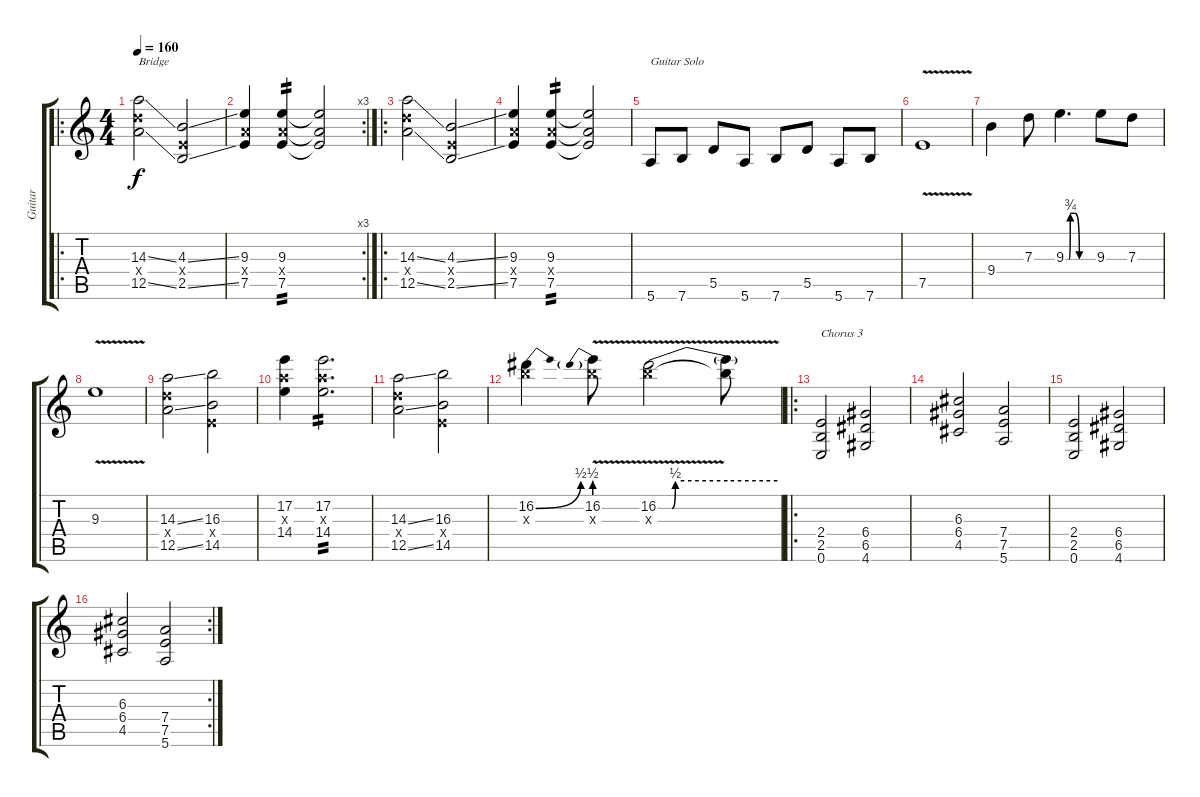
\track ("Guitar" "Guitar") {instrument distortionguitar}
\staff {score tabs}
\tuning (E4 B3 G3 D3 A2 E2) {hide}
\ro
\ts (4 4)
\tempo 160
\clef g2
\ks c
(14.3{ss} 12.4{x} 12.5{ss}).2{txt "Bridge" dy f} (4.3{ss} 2.4{x} 2.5{ss}).2 |
\rc 3
(9.3 7.4{x} 7.5).4 (9.3 7.4{x} 7.5).4{tp 2} (9.3{t} 7.4{t} 7.5{t}).2 |
\ro
(14.3{ss} 12.4{x} 12.5{ss}).2 (4.3{ss} 2.4{x} 2.5{ss}).2 |
(9.3 7.4{x} 7.5).4 (9.3 7.4{x} 7.5).4{tp 2} (9.3{t} 7.4{t} 7.5{t}).2 |
5.6.8{txt "Guitar Solo"} 7.6.8 5.5.8 5.6.8 7.6.8 5.5.8 5.6.8 7.6.8 |
7.5{v}.1 |
9.4.4 7.3.8 9.3{be (custom 0 0 5 0 7 0 10 3 20 3 30 0 60 0)}.4{d} 9.3.8 7.3.8 |
9.3{v}.1 |
(14.3{ss} 12.4{x} 12.5{ss}).2 (16.3 2.4{x} 14.5).2 |
(17.2 14.3{x} 14.4).4 (17.2 14.3{x} 14.4).2{d tp 2} |
(14.3{ss} 12.4{x} 12.5{ss}).2 (16.3 2.4{x} 14.5).2 |
(16.2{be (bend 0 0 60 2)} 16.3{x}).4 (16.2{be (prebend 0 2 60 2) v} 16.3{x}).8 (16.2{be (custom 0 0 12 0 15 2 60 2) v} 16.3{x}).2 (16.2{be (hold 0 2 60 2) v t} 16.3{t}).8 |
\ro
(2.4 2.5 0.6).2{txt "Chorus 3"} (6.4 6.5 4.6).2 |
(6.3 6.4 4.5).2 (7.4 7.5 5.6).2 |
(2.4 2.5 0.6).2 (6.4 6.5 4.6).2 |
\rc 2
(6.3 6.4 4.5).2 (7.4 7.5 5.6).2
